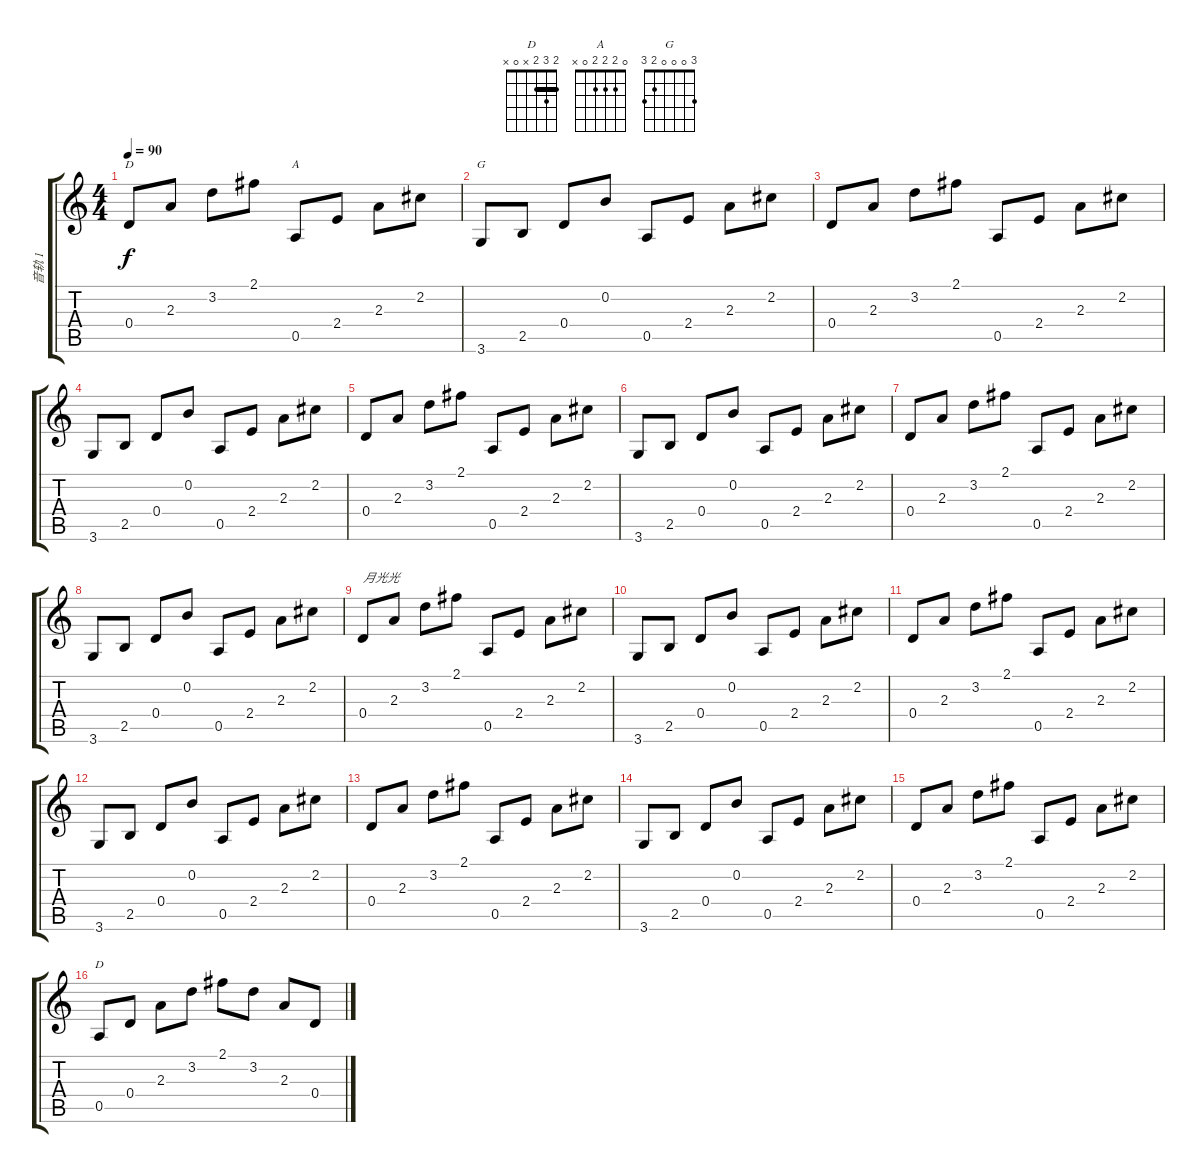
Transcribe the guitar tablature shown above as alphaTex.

\track ("音轨 1" "音轨 1") {instrument acousticguitarnylon}
\staff {score tabs}
\tuning (E4 B3 G3 D3 A2 E2) {hide}
\chord ("D" 2 3 2 0 x x) {barre 2}
\chord ("A" 0 2 2 2 0 x)
\chord ("G" 3 0 0 0 2 3)
\chord ("D" 2 3 2 x 0 x) {barre 2}
\ts (4 4)
\tempo 90
\clef g2
\ks c
0.4.8{ch "D" dy f instrument acousticguitarnylon} 2.3.8 3.2.8 2.1.8 0.5.8{ch "A"} 2.4.8 2.3.8 2.2.8 |
3.6.8{ch "G"} 2.5.8 0.4.8 0.2.8 0.5.8 2.4.8 2.3.8 2.2.8 |
0.4.8 2.3.8 3.2.8 2.1.8 0.5.8 2.4.8 2.3.8 2.2.8 |
3.6.8 2.5.8 0.4.8 0.2.8 0.5.8 2.4.8 2.3.8 2.2.8 |
0.4.8 2.3.8 3.2.8 2.1.8 0.5.8 2.4.8 2.3.8 2.2.8 |
3.6.8 2.5.8 0.4.8 0.2.8 0.5.8 2.4.8 2.3.8 2.2.8 |
0.4.8 2.3.8 3.2.8 2.1.8 0.5.8 2.4.8 2.3.8 2.2.8 |
3.6.8 2.5.8 0.4.8 0.2.8 0.5.8 2.4.8 2.3.8 2.2.8 |
0.4.8{txt "月光光"} 2.3.8 3.2.8 2.1.8 0.5.8 2.4.8 2.3.8 2.2.8 |
3.6.8 2.5.8 0.4.8 0.2.8 0.5.8 2.4.8 2.3.8 2.2.8 |
0.4.8 2.3.8 3.2.8 2.1.8 0.5.8 2.4.8 2.3.8 2.2.8 |
3.6.8 2.5.8 0.4.8 0.2.8 0.5.8 2.4.8 2.3.8 2.2.8 |
0.4.8 2.3.8 3.2.8 2.1.8 0.5.8 2.4.8 2.3.8 2.2.8 |
3.6.8 2.5.8 0.4.8 0.2.8 0.5.8 2.4.8 2.3.8 2.2.8 |
0.4.8 2.3.8 3.2.8 2.1.8 0.5.8 2.4.8 2.3.8 2.2.8 |
0.5.8{ch "D"} 0.4.8 2.3.8 3.2.8 2.1.8 3.2.8 2.3.8 0.4.8
